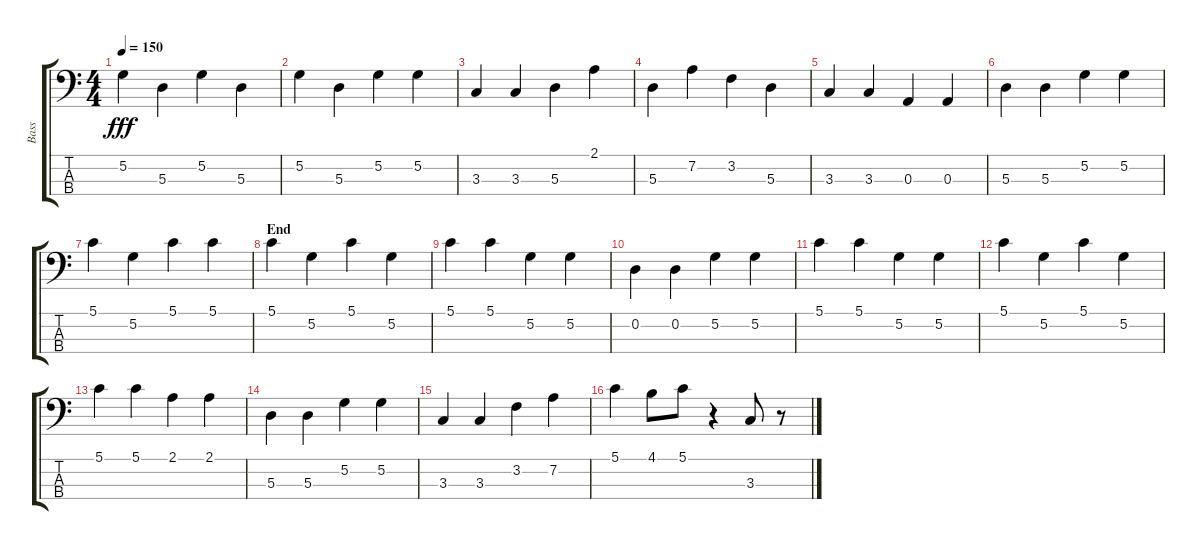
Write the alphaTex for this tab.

\track ("Bass" "Bass") {instrument electricguitarmuted}
\staff {score tabs}
\tuning (G2 D2 A1 E1) {hide}
\ts (4 4)
\tempo 150
\clef f4
\ks c
5.2.4{dy fff} 5.3.4 5.2.4 5.3.4 |
5.2.4 5.3.4 5.2.4 5.2.4 |
3.3.4 3.3.4 5.3.4 2.1.4 |
5.3.4 7.2.4 3.2.4 5.3.4 |
3.3.4 3.3.4 0.3.4 0.3.4 |
5.3.4 5.3.4 5.2.4 5.2.4 |
5.1.4 5.2.4 5.1.4 5.1.4 |
\section ("" "End")
5.1.4 5.2.4 5.1.4 5.2.4 |
5.1.4 5.1.4 5.2.4 5.2.4 |
0.2.4 0.2.4 5.2.4 5.2.4 |
5.1.4 5.1.4 5.2.4 5.2.4 |
5.1.4 5.2.4 5.1.4 5.2.4 |
5.1.4 5.1.4 2.1.4 2.1.4 |
5.3.4 5.3.4 5.2.4 5.2.4 |
3.3.4 3.3.4 3.2.4 7.2.4 |
5.1.4 4.1.8 5.1.8 r.4 3.3.8 r.8
